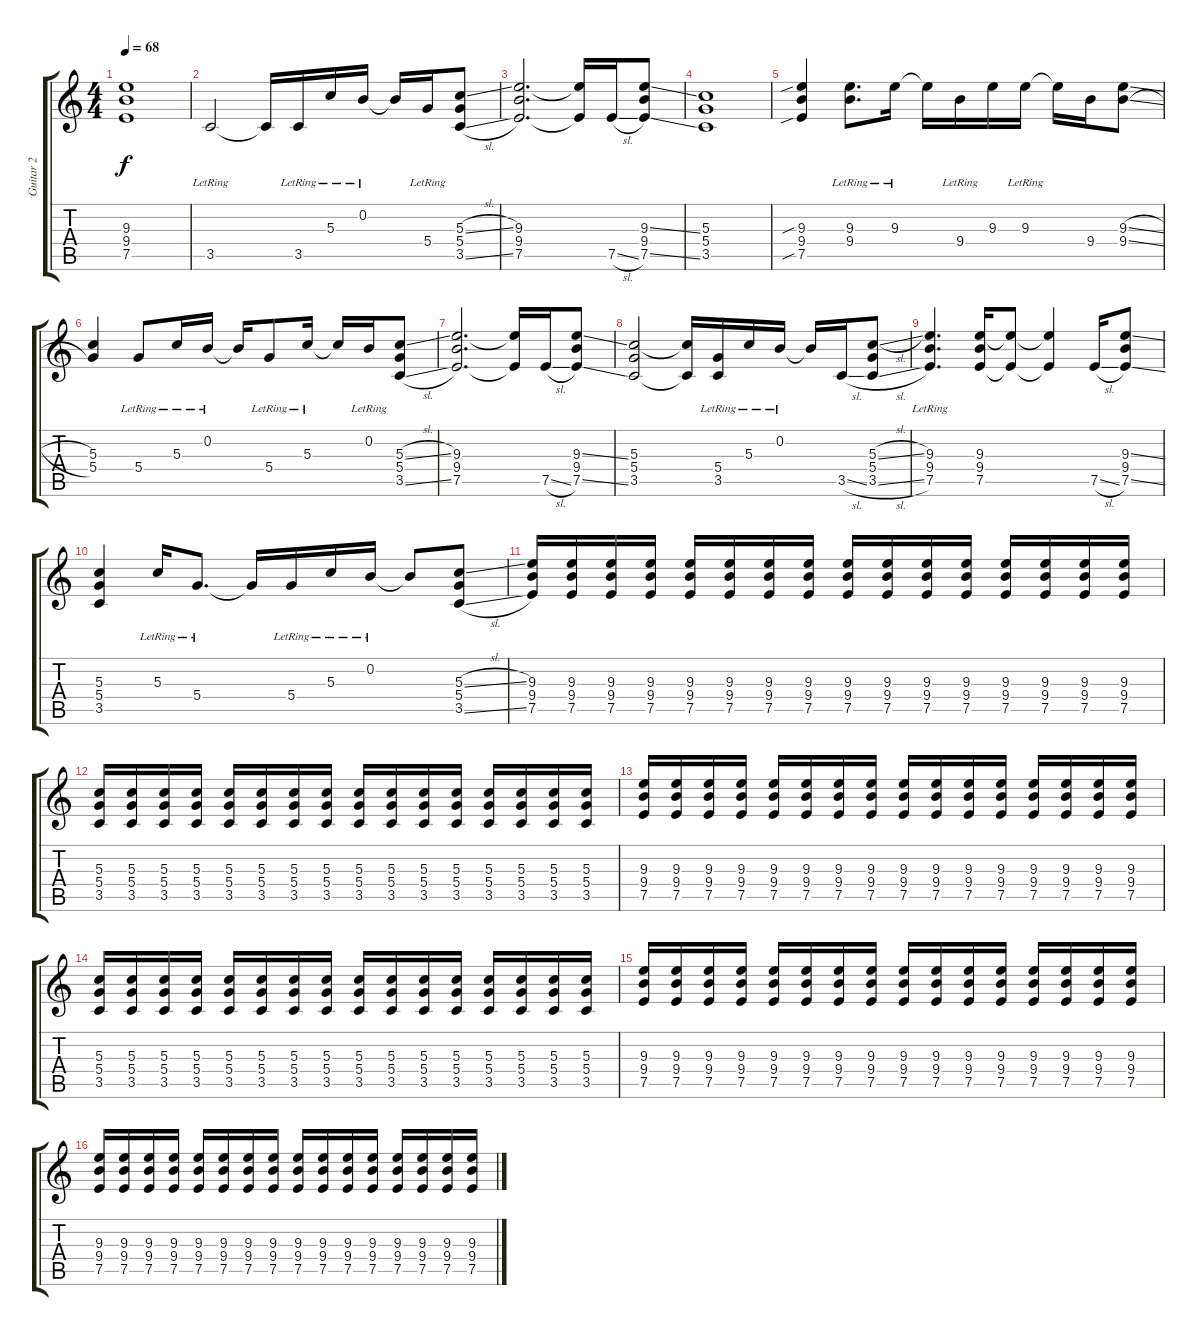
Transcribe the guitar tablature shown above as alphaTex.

\track ("Guitar 2" "Guitar 2") {instrument overdrivenguitar}
\staff {score tabs}
\tuning (E4 B3 G3 D3 A2 E2) {hide}
\ts (4 4)
\tempo 68
\clef g2
\ks c
(9.3 9.4 7.5).1{dy f} |
3.5{lr}.2 3.5{t}.16 3.5{lr}.16 5.3{lr}.16 0.2{lr}.16 0.2{t}.16 5.4{lr}.16 (5.3{sl} 5.4 3.5{sl}).8 |
(9.3 9.4 7.5).2{d} (9.3{t} 7.5{t}).16 7.5{sl}.16 (9.3{ss} 9.4 7.5{ss}).8 |
(5.3 5.4 3.5).1 |
(9.3{sib} 9.4 7.5{sib}).4 (9.3{lr} 9.4{lr}).8{d} 9.3{lr}.16 9.3{t}.16 9.4{lr}.16 9.3.16 9.3{lr}.16 9.3{t}.16 9.4.16 (9.3{sl} 9.4{sl}).8 |
(5.3 5.4).4 5.4{lr}.8 5.3{lr}.16 0.2{lr}.16 0.2{t}.16 5.4{lr}.8 5.3{lr}.16 5.3{t}.16 0.2{lr}.16 (5.3{sl} 5.4 3.5{sl}).8 |
(9.3 9.4 7.5).2{d} (9.3{t} 7.5{t}).16 7.5{sl}.16 (9.3{ss} 9.4 7.5{ss}).8 |
(5.3 5.4 3.5).2 (5.3{t} 3.5{t}).16 (5.4{lr} 3.5{lr}).16 5.3{lr}.16 0.2{lr}.16 0.2{t}.16 3.5{sl}.16 (5.3{sl} 5.4 3.5{sl}).8 |
(9.3{lr} 9.4 7.5{lr}).4{d} (9.3 9.4 7.5).16 (9.3{t} 7.5{t}).8 (9.3{t} 7.5{t}).4 7.5{sl}.16 (9.3{ss} 9.4 7.5{ss}).8 |
(5.3 5.4 3.5).4 5.3{lr}.16 5.4{lr}.8{d} 5.4{t}.16 5.4{lr}.16 5.3{lr}.16 0.2{lr}.16 0.2{t}.8 (5.3{sl} 5.4 3.5{sl}).8 |
(9.3 9.4 7.5).16{volume 5} (9.3 9.4 7.5).16 (9.3 9.4 7.5).16 (9.3 9.4 7.5).16 (9.3 9.4 7.5).16 (9.3 9.4 7.5).16 (9.3 9.4 7.5).16 (9.3 9.4 7.5).16 (9.3 9.4 7.5).16 (9.3 9.4 7.5).16 (9.3 9.4 7.5).16 (9.3 9.4 7.5).16 (9.3 9.4 7.5).16 (9.3 9.4 7.5).16 (9.3 9.4 7.5).16 (9.3 9.4 7.5).16 |
(5.3 5.4 3.5).16{volume 7} (5.3 5.4 3.5).16 (5.3 5.4 3.5).16 (5.3 5.4 3.5).16 (5.3 5.4 3.5).16 (5.3 5.4 3.5).16 (5.3 5.4 3.5).16 (5.3 5.4 3.5).16 (5.3 5.4 3.5).16 (5.3 5.4 3.5).16 (5.3 5.4 3.5).16 (5.3 5.4 3.5).16 (5.3 5.4 3.5).16 (5.3 5.4 3.5).16 (5.3 5.4 3.5).16 (5.3 5.4 3.5).16 |
(9.3 9.4 7.5).16{volume 9} (9.3 9.4 7.5).16 (9.3 9.4 7.5).16 (9.3 9.4 7.5).16 (9.3 9.4 7.5).16 (9.3 9.4 7.5).16 (9.3 9.4 7.5).16 (9.3 9.4 7.5).16 (9.3 9.4 7.5).16 (9.3 9.4 7.5).16 (9.3 9.4 7.5).16 (9.3 9.4 7.5).16 (9.3 9.4 7.5).16 (9.3 9.4 7.5).16 (9.3 9.4 7.5).16 (9.3 9.4 7.5).16 |
(5.3 5.4 3.5).16{volume 10} (5.3 5.4 3.5).16 (5.3 5.4 3.5).16 (5.3 5.4 3.5).16 (5.3 5.4 3.5).16 (5.3 5.4 3.5).16 (5.3 5.4 3.5).16 (5.3 5.4 3.5).16 (5.3 5.4 3.5).16 (5.3 5.4 3.5).16 (5.3 5.4 3.5).16 (5.3 5.4 3.5).16 (5.3 5.4 3.5).16 (5.3 5.4 3.5).16 (5.3 5.4 3.5).16 (5.3 5.4 3.5).16 |
(9.3 9.4 7.5).16{volume 11} (9.3 9.4 7.5).16 (9.3 9.4 7.5).16 (9.3 9.4 7.5).16 (9.3 9.4 7.5).16 (9.3 9.4 7.5).16 (9.3 9.4 7.5).16 (9.3 9.4 7.5).16 (9.3 9.4 7.5).16 (9.3 9.4 7.5).16 (9.3 9.4 7.5).16 (9.3 9.4 7.5).16 (9.3 9.4 7.5).16 (9.3 9.4 7.5).16 (9.3 9.4 7.5).16 (9.3 9.4 7.5).16 |
(9.3 9.4 7.5).16{volume 12} (9.3 9.4 7.5).16 (9.3 9.4 7.5).16 (9.3 9.4 7.5).16 (9.3 9.4 7.5).16 (9.3 9.4 7.5).16 (9.3 9.4 7.5).16 (9.3 9.4 7.5).16 (9.3 9.4 7.5).16 (9.3 9.4 7.5).16 (9.3 9.4 7.5).16 (9.3 9.4 7.5).16 (9.3 9.4 7.5).16 (9.3 9.4 7.5).16 (9.3 9.4 7.5).16 (9.3 9.4 7.5).16
